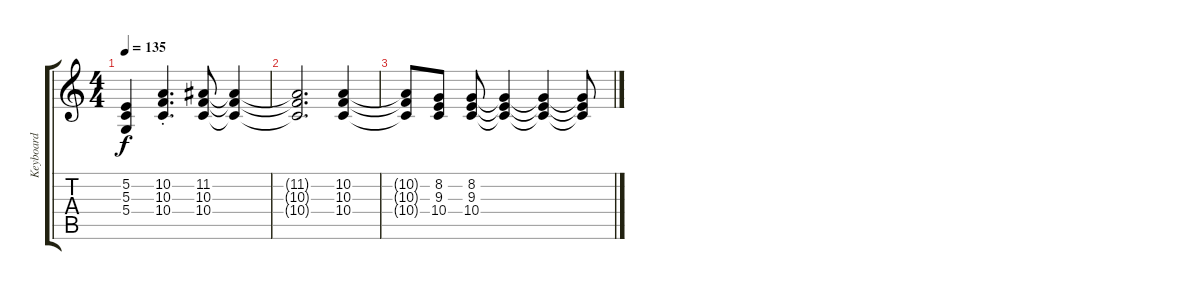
\track ("Keyboard" "Keyboard") {instrument synthstrings1}
\staff {score tabs}
\tuning (E4 B3 G3 D3 A2 E2) {hide}
\ts (4 4)
\tempo 135
\clef g2
\ks c
(5.2{t} 5.3{t} 5.4{t}).4{dy f} (10.2{st} 10.3{st} 10.4{st}).4{d} (11.2 10.3 10.4).8 (11.2{t} 10.3{t} 10.4{t}).4 |
(11.2{t} 10.3{t} 10.4{t}).2{d} (10.2 10.3 10.4).4 |
(10.2{t} 10.3{t} 10.4{t}).8 (8.2 9.3 10.4).8 (8.2 9.3 10.4).8 (8.2{t} 9.3{t} 10.4{t}).4 (8.2{t} 9.3{t} 10.4{t}).4 (8.2{t} 9.3{t} 10.4{t}).8
